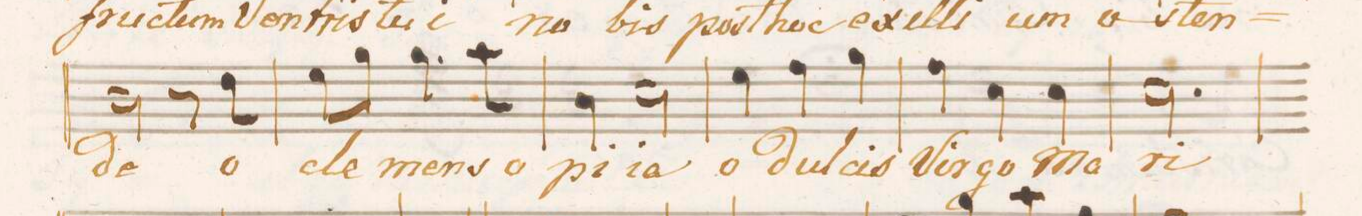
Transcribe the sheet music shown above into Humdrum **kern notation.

**kern	**text	**dynam
*I"Tenore.	*	*
*clefC4	*	*
*k[b-e-]	*	*
*M3/4	*	*
2A\	-de	.
8r	.	.
8c\	o	.
=50	=50	=50
8d\L	cle-	.
8f\J	.	.
4.f\	-mens	.
8g\	o	.
=51	=51	=51
4A\	pi-	.
2B-\	-ia	.
=52	=52	=52
4d\	o	.
4e-\	dul-	.
4f\	-cis	.
=53	=53	=53
4e-\	Vir-	.
4B-\	-go	.
4B-\	Ma-	.
=54	=54	=54
2.B-\	-ri-	.
=55	=55	=55
*-	*-	*-
